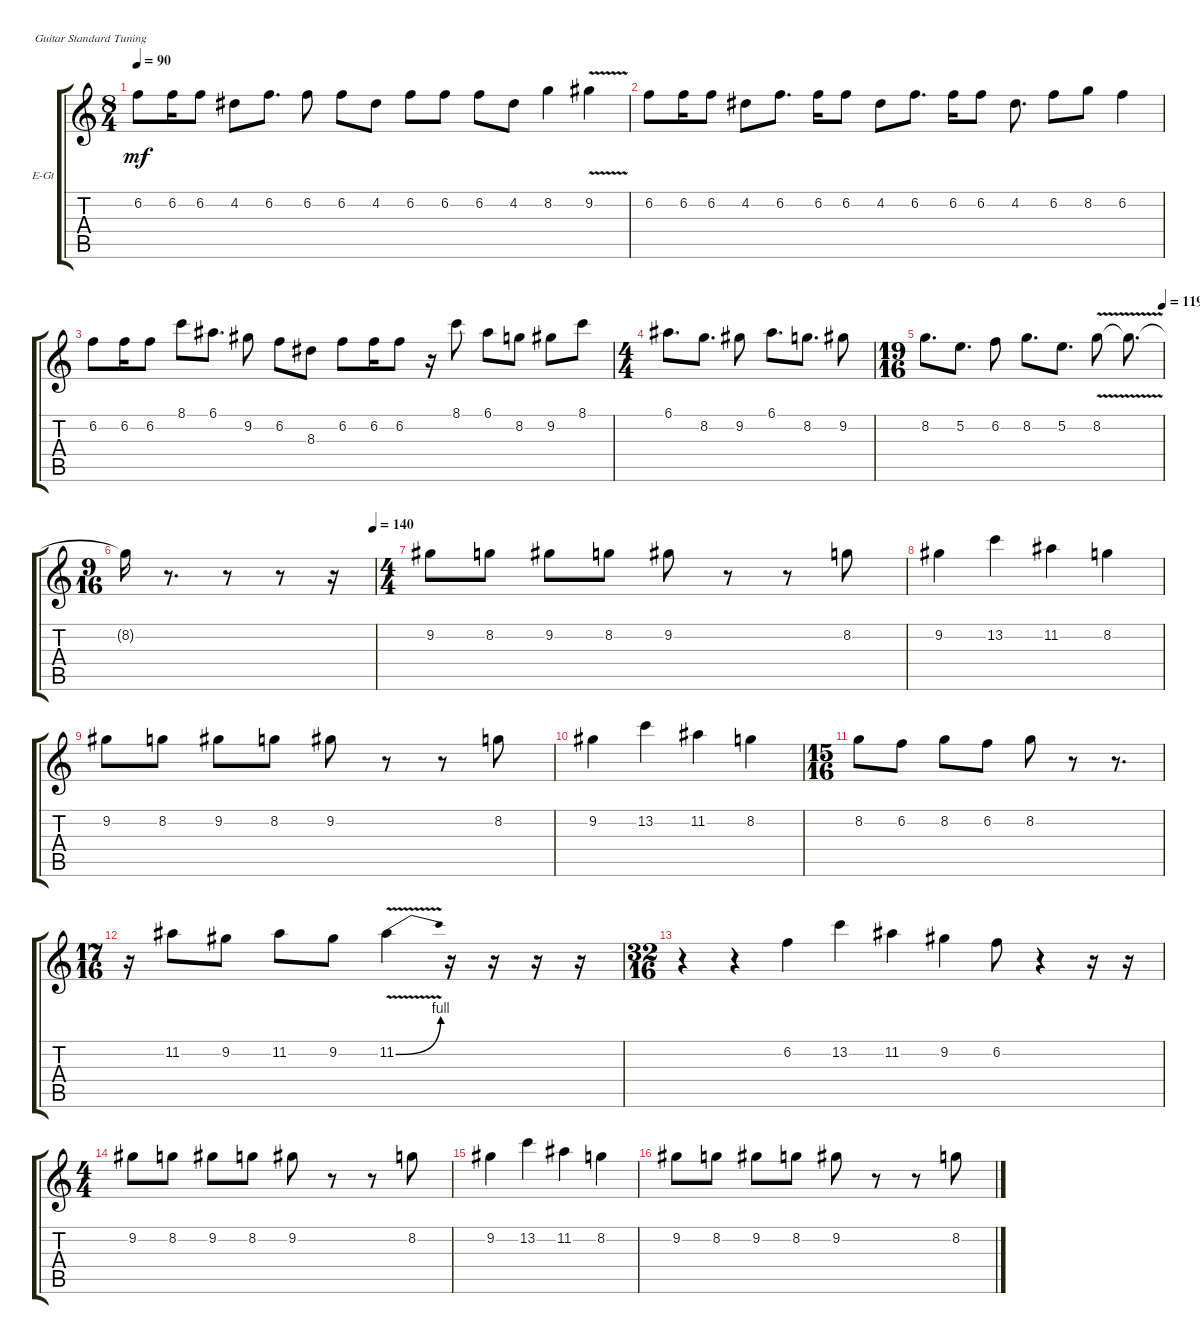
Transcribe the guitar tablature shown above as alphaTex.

\defaultSystemsLayout 4
\bracketExtendMode groupsimilarinstruments
\firstSystemTrackNameOrientation horizontal
\otherSystemsTrackNameOrientation horizontal
\track ("Vocals" "E-Gt") {instrument distortionguitar}
\staff {score tabs}
\tuning (E4 B3 G3 D3 A2 E2)
\ts (8 4)
\tempo 90
\clef g2
\scale
0.395904
\ks c
6.2.8{dy mf} 6.2.16 6.2.8 4.2.8 6.2.8{d} 6.2.8 6.2.8 4.2.8 6.2.8 6.2.8 6.2.8 4.2.8 8.2.4 9.2{v}.4 |
\scale
0.256303 6.2.8 6.2.16 6.2.8 4.2.8 6.2.8{d} 6.2.16 6.2.8 4.2.8 6.2.8{d} 6.2.16 6.2.8 4.2.8{d} 6.2.8 8.2.8 6.2.4 |
\scale
0.256303 6.2.8 6.2.16 6.2.8 8.1.8 6.1.8{d} 9.2.8 6.2.8 8.3.8 6.2.8 6.2.16 6.2.8 r.16 8.1.8 6.1.8 8.2.8 9.2.8 8.1.8 |
\ts (4 4)
\scale
0.487395 6.1.8{d} 8.2.8{d} 9.2.8 6.1.8{d} 8.2.8{d} 9.2.8 |
\ts (19 16)
\tempo (119 1)
\scale
0.333333 8.2.8{d} 5.2.8{d} 6.2.8 8.2.8{d} 5.2.8{d} 8.2{v}.8 8.2{t}.8{d} |
\ts (9 16)
\tempo (140 0.99375)
\scale
0.333333 8.2{t}.16 r.8{d} r.8 r.8 r.16 |
\ts (4 4)
\scale
0.333333 9.2.8 8.2.8 9.2.8 8.2.8 9.2.8 r.8 r.8 8.2.8 |
\scale
0.333333 9.2.4 13.2.4 11.2.4 8.2.4 |
\scale
0.333333 9.2.8 8.2.8 9.2.8 8.2.8 9.2.8 r.8 r.8 8.2.8 |
\scale
0.333333 9.2.4 13.2.4 11.2.4 8.2.4 |
\ts (15 16)
\scale
0.333333 8.2.8 6.2.8 8.2.8 6.2.8 8.2.8 r.8 r.8{d} |
\ts (17 16)
\scale
0.333333 r.16 11.2.8 9.2.8 11.2.8 9.2.8 11.2{be (bend 0 0 15 4) v}.4 r.16 r.16 r.16 r.16 |
\ts (32 16)
\scale
0.333333 r.4 r.4 6.2.4 13.2.4 11.2.4 9.2.4 6.2.8 r.4 r.16 r.16 |
\ts (4 4)
\scale
0.487395 9.2.8 8.2.8 9.2.8 8.2.8 9.2.8 r.8 r.8 8.2.8 |
\scale
0.256303 9.2.4 13.2.4 11.2.4 8.2.4 |
\scale
0.256303 9.2.8 8.2.8 9.2.8 8.2.8 9.2.8 r.8 r.8 8.2.8
